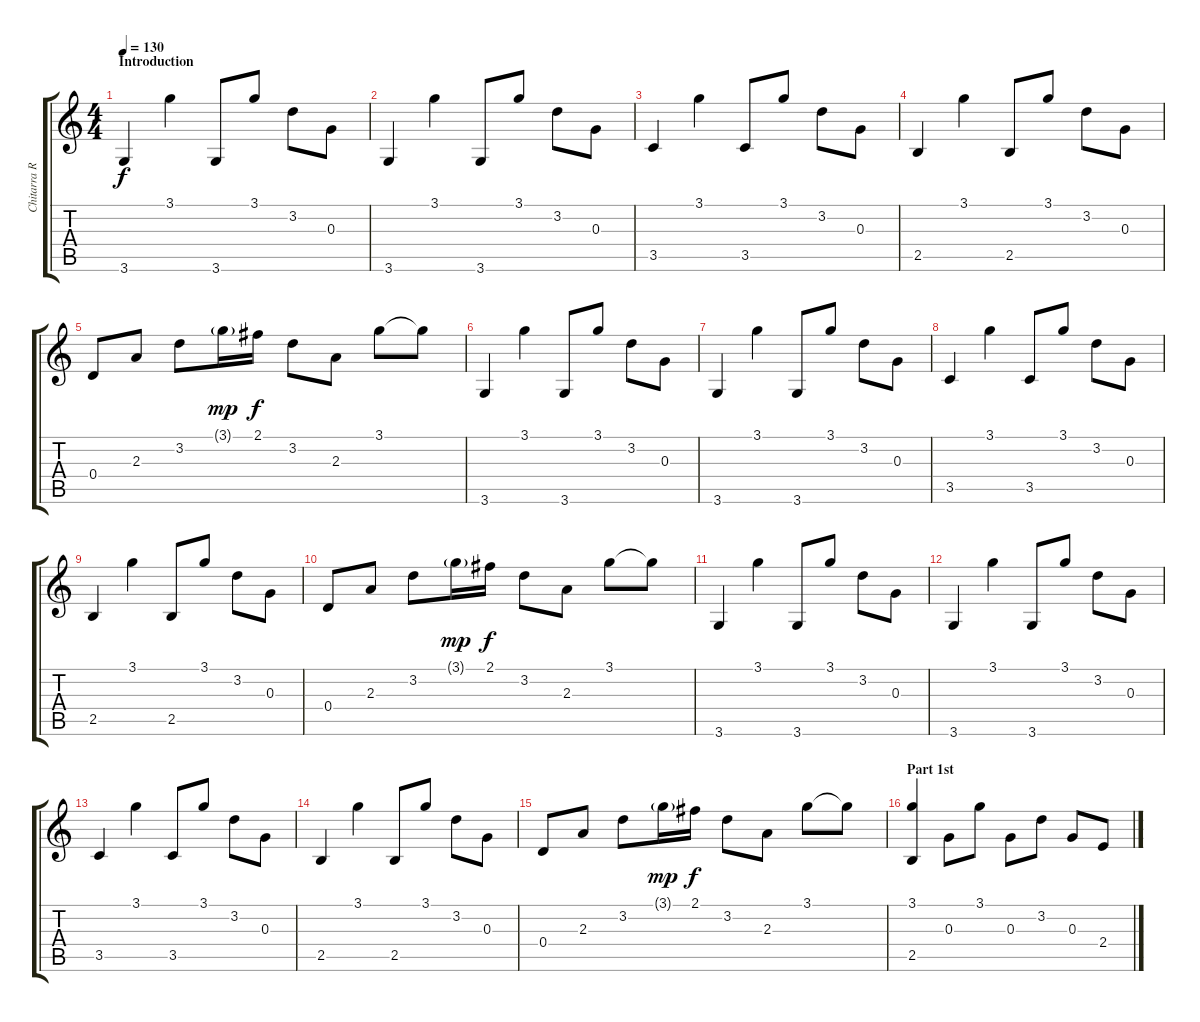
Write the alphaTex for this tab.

\track ("Chitarra Ritmica" "Chitarra R") {instrument acousticguitarnylon}
\staff {score tabs}
\tuning (E4 B3 G3 D3 A2 E2) {hide}
\ts (4 4)
\section ("" "Introduction")
\tempo 130
\clef g2
\ks c
3.6.4{dy f instrument acousticguitarnylon} 3.1.4 3.6.8 3.1.8 3.2.8 0.3.8 |
3.6.4 3.1.4 3.6.8 3.1.8 3.2.8 0.3.8 |
3.5.4 3.1.4 3.5.8 3.1.8 3.2.8 0.3.8 |
2.5.4 3.1.4 2.5.8 3.1.8 3.2.8 0.3.8 |
0.4.8 2.3.8 3.2.8 3.1{g}.16{dy mp} 2.1.16{dy f} 3.2.8 2.3.8 3.1.8 3.1{t}.8 |
3.6.4 3.1.4 3.6.8 3.1.8 3.2.8 0.3.8 |
3.6.4 3.1.4 3.6.8 3.1.8 3.2.8 0.3.8 |
3.5.4 3.1.4 3.5.8 3.1.8 3.2.8 0.3.8 |
2.5.4 3.1.4 2.5.8 3.1.8 3.2.8 0.3.8 |
0.4.8 2.3.8 3.2.8 3.1{g}.16{dy mp} 2.1.16{dy f} 3.2.8 2.3.8 3.1.8 3.1{t}.8 |
3.6.4 3.1.4 3.6.8 3.1.8 3.2.8 0.3.8 |
3.6.4 3.1.4 3.6.8 3.1.8 3.2.8 0.3.8 |
3.5.4 3.1.4 3.5.8 3.1.8 3.2.8 0.3.8 |
2.5.4 3.1.4 2.5.8 3.1.8 3.2.8 0.3.8 |
0.4.8 2.3.8 3.2.8 3.1{g}.16{dy mp} 2.1.16{dy f} 3.2.8 2.3.8 3.1.8 3.1{t}.8 |
\section ("" "Part 1st")
(3.1 2.5).4 0.3.8 3.1.8 0.3.8 3.2.8 0.3.8 2.4.8
